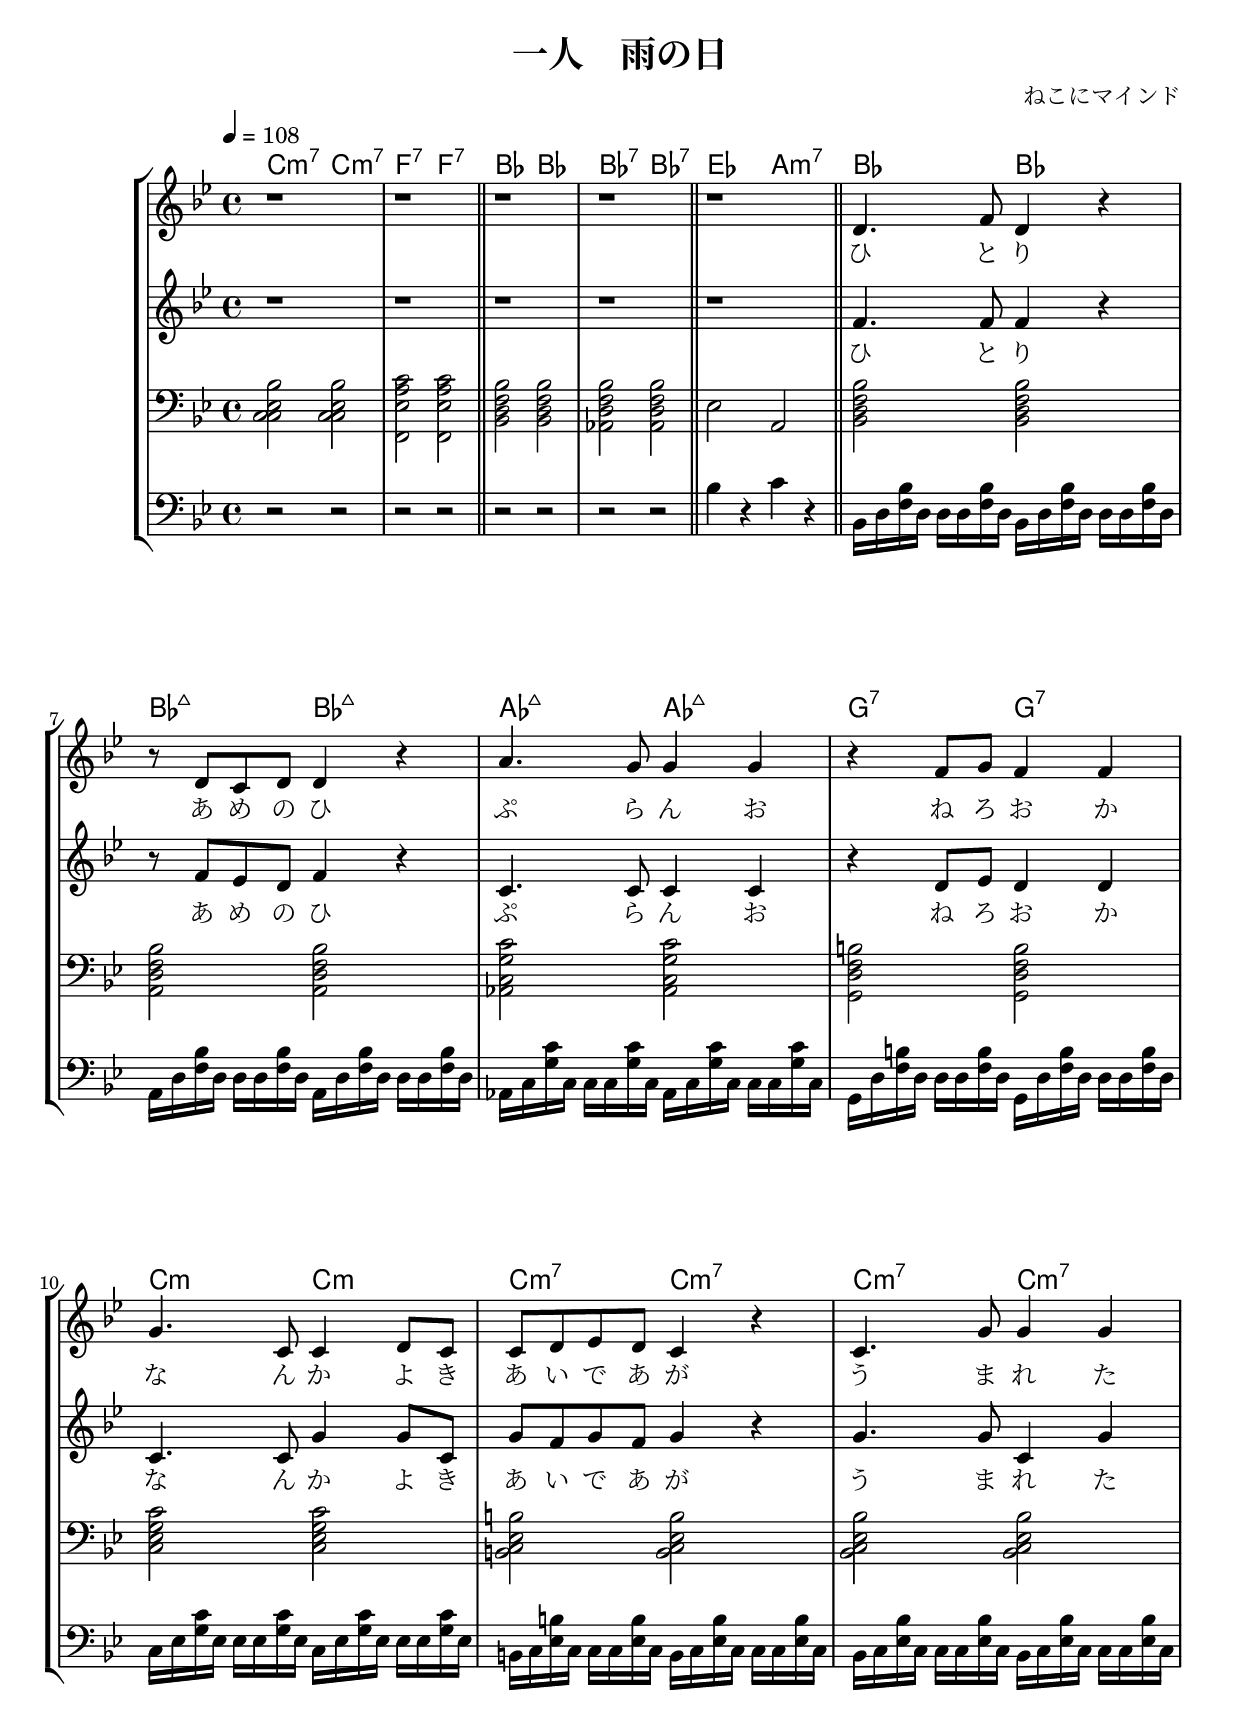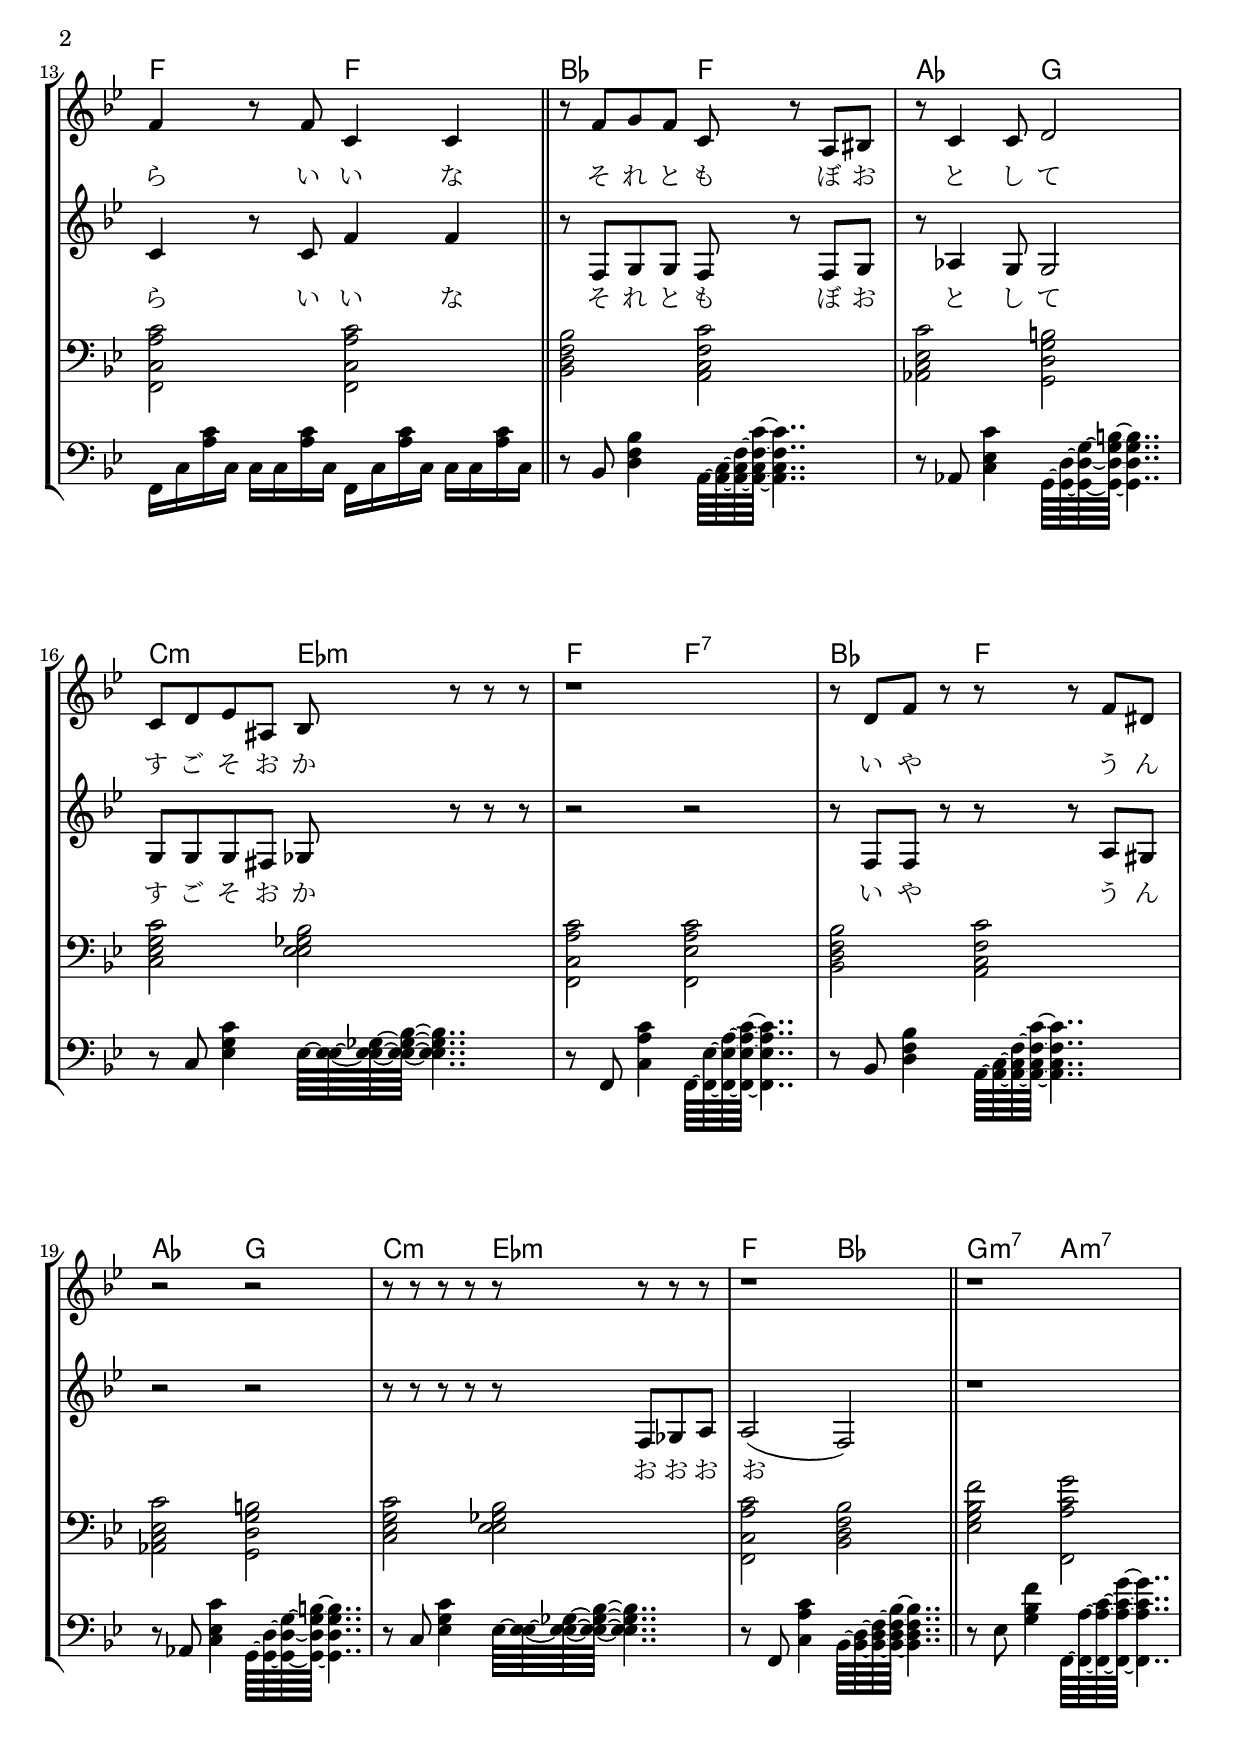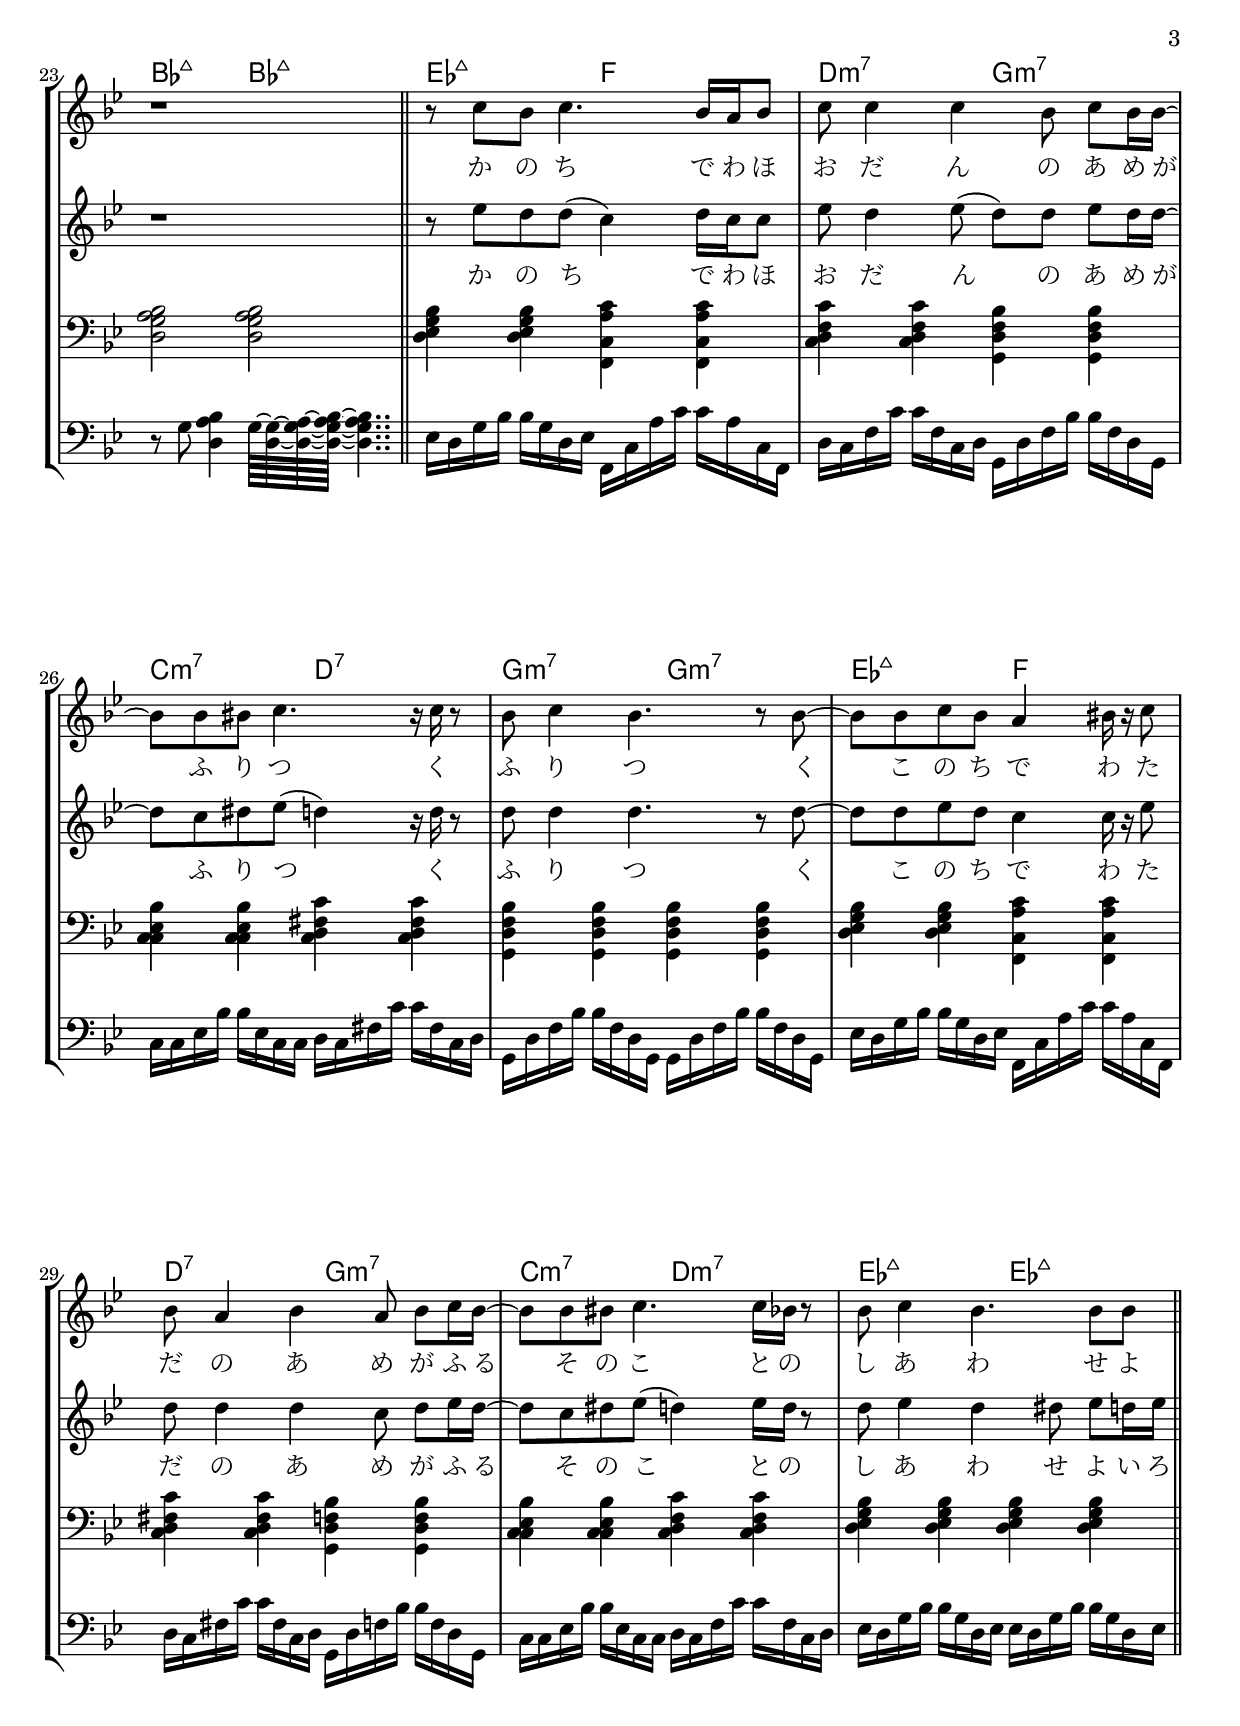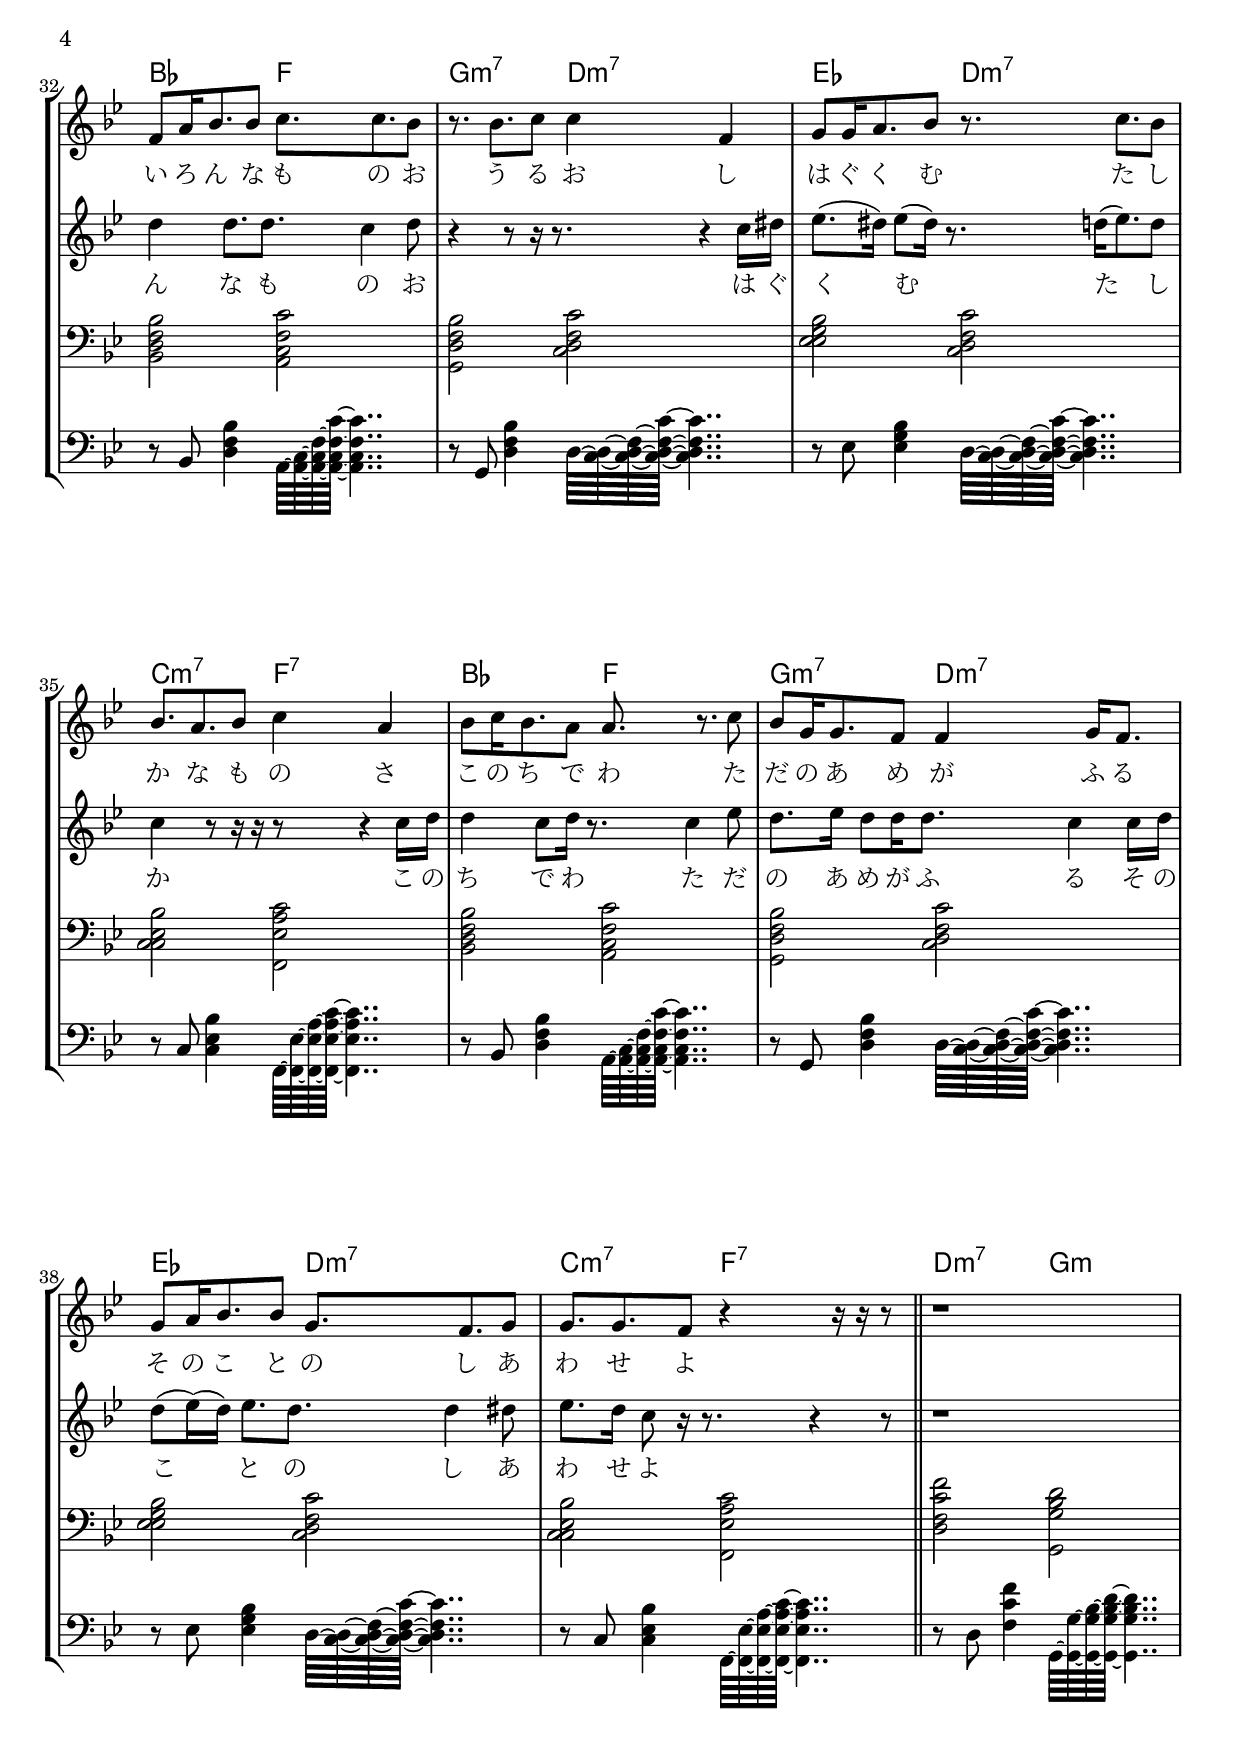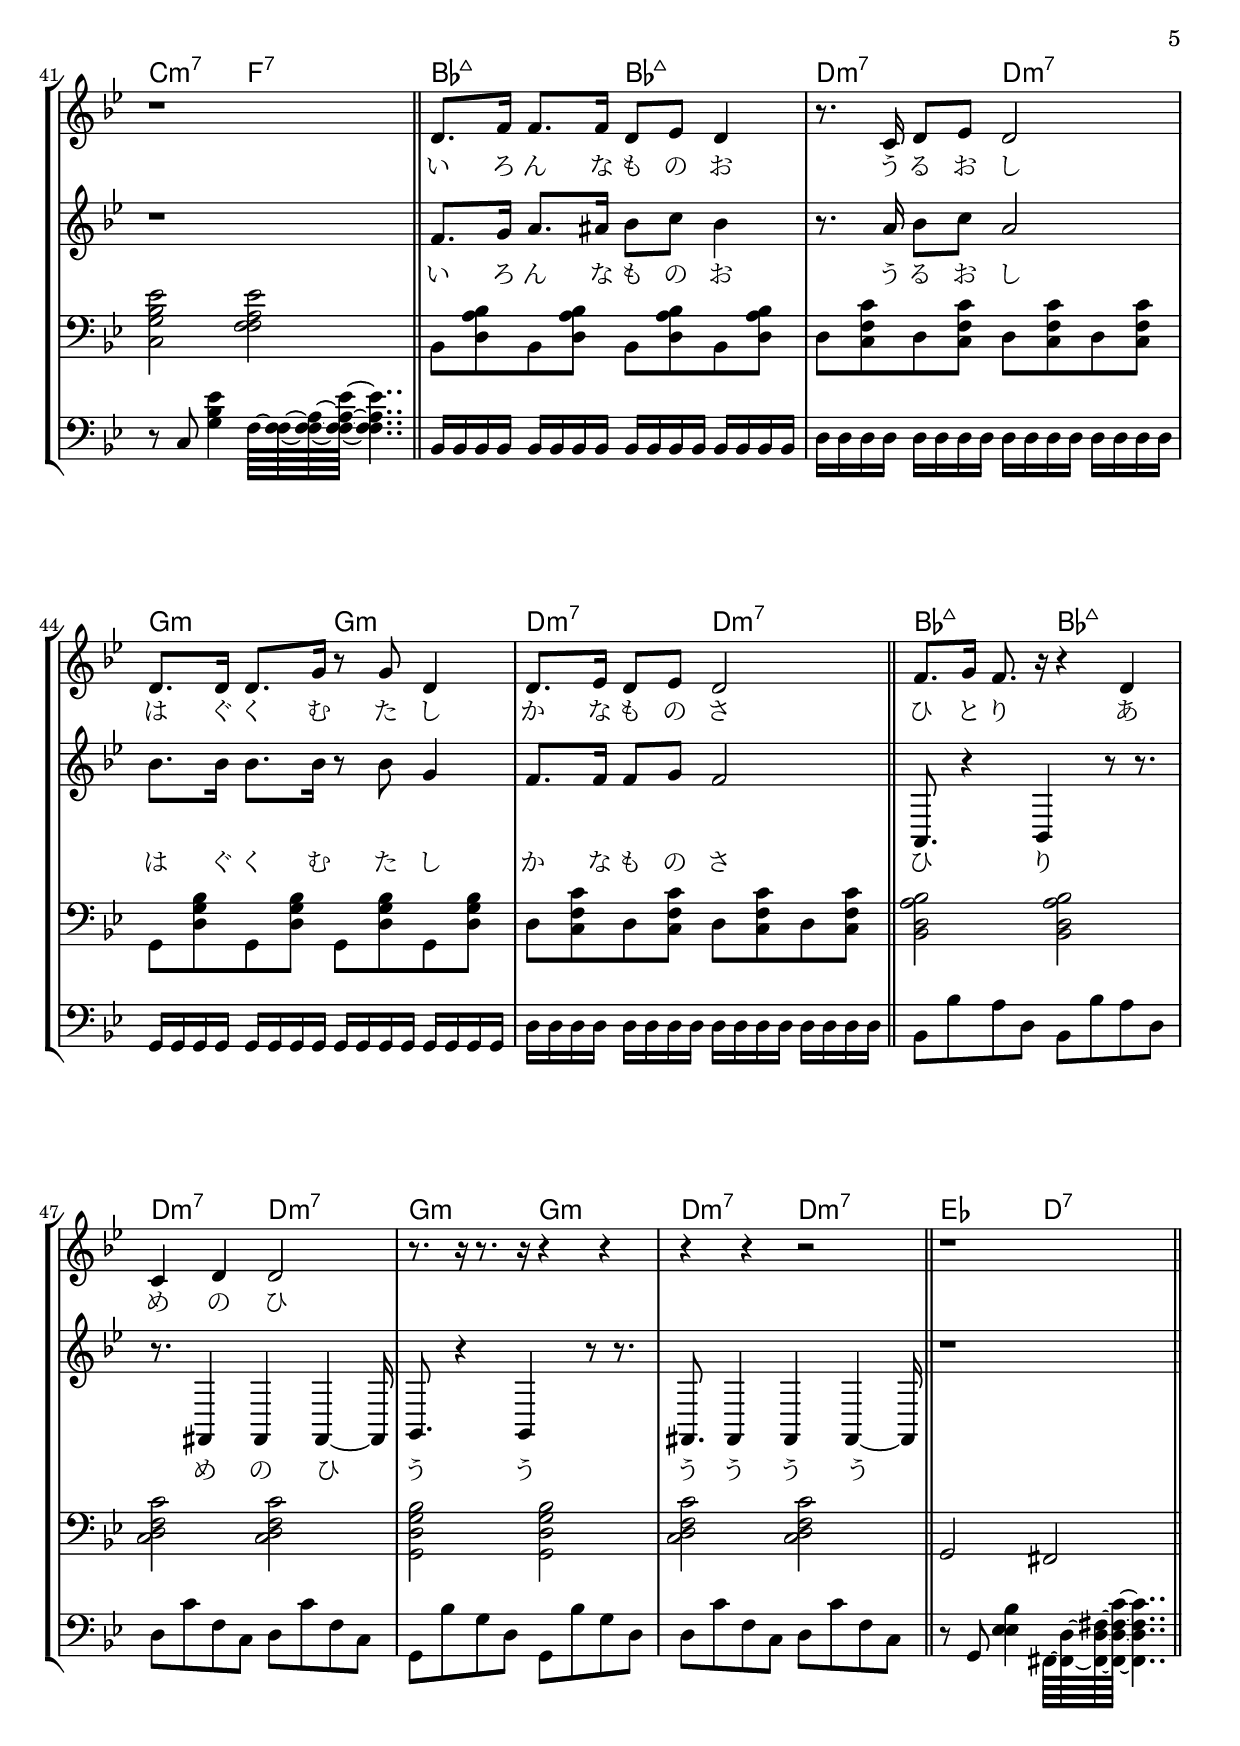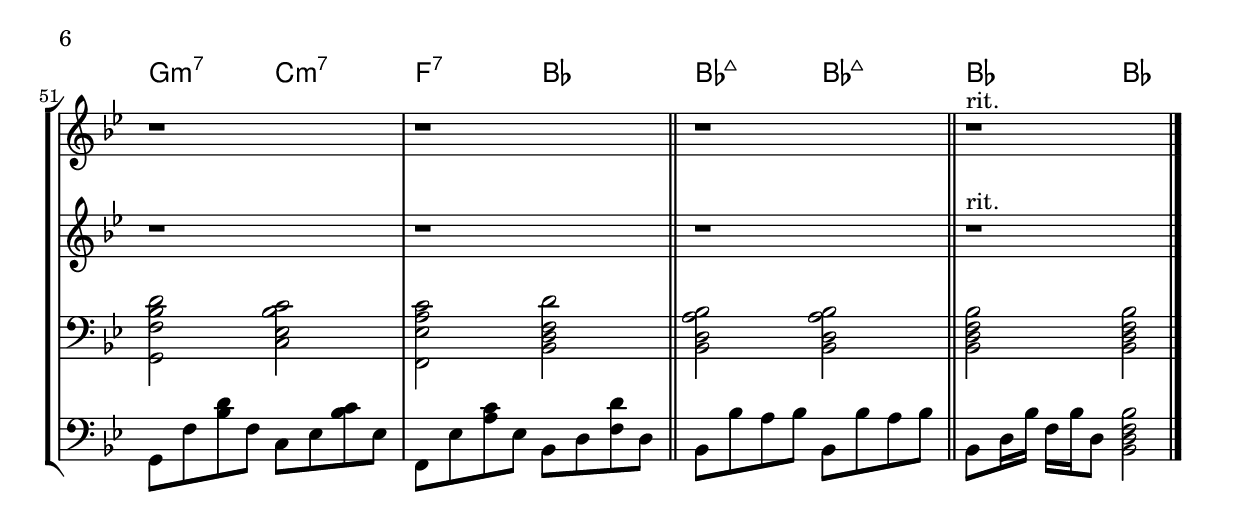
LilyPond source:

\version "2.12.1"

\header {
	title = \markup {一人　雨の日}
	composer = \markup \center-column {ねこにマインド}
}

harmony = \chordmode {
	c2:min7 c:min7 f:7 f:7 

	bes bes bes:7 bes:7 

	es a:min7 

	bes bes bes:maj7 bes:maj7 as:maj7 as:maj7 g:7 g:7 c:m c:m c:min7 c:min7 c:min7 c:min7 f f 

	bes f as g c:m es:m f f:7 bes f as g c:m es:m f bes 

	g:min7 a:m7 bes:maj7 bes:maj7 

	es:maj7 f d:min7 g:min7 c:min7 d:7 g:min7 g:min7 es:maj7 f d:7 g:min7 c:min7 d:min7 es:maj7 es:maj7 

	bes f g:min7 d:min7 es d:min7 c:min7 f:7 bes f g:min7 d:min7 es d:min7 c:min7 f:7 

	d:min7 g:m c:min7 f:7 

	bes:maj7 bes:maj7 d:min7 d:min7 g:m g:m d:min7 d:min7 

	bes:maj7 bes:maj7 d:min7 d:min7 g:m g:m d:min7 d:min7 

	es d:7 

	g:min7 c:min7 f:7 bes 

	bes:maj7 bes:maj7 

	bes bes 
}

melody = {
	\key bes \major
	\tempo 4 = 108
	r1 | r1   
	r1 | r1   
	r1   
	\set Staff.midiInstrument = #"mmi0.45"
	\set Staff.midiMinimumVolume = #0.7
	\set Staff.midiMaximumVolume = #0.9
	d'4.  f'8  d'4  r4 
	r8  d'8  c'8  d'8  d'4  r4 
	a'4.  g'8  g'4  g'4 
	r4  f'8  g'8  f'4  f'4 
	g'4.  c'8  c'4  d'8  c'8 
	c'8  d'8  es'8  d'8  c'4  r4 
	c'4.  g'8  g'4  g'4 
	f'4  r8  f'8  c'4  c'4
	\set Staff.midiInstrument = #"mmi0.45"
	\set Staff.midiMinimumVolume = #0.7
	\set Staff.midiMaximumVolume = #0.9
	r8  f'8  g'8  f'8  c'8  r8  a8  bis8 
	r8  c'4  c'8  d'2 
	c'8  d'8  es'8  ais8  bes8  r8  r8  r8 
	r1 
	r8  d'8  f'8  r8  r8  r8  f'8  dis'8 
	r2  r2 
	r8  r8  r8  r8  r8  r8  r8  r8 
	r1
	r1 | r1   
	\set Staff.midiInstrument = #"mmi0.45"
	\set Staff.midiMinimumVolume = #0.7
	\set Staff.midiMaximumVolume = #0.9
	r8 c''8  bes'8  c''4.  bes'16  a'16  bes'8 
	c''8  c''4  c''4  bes'8  c''8  bes'16  bes'16~ 
	bes'8  bes'8  bis'8  c''4.  r16  c''16  r8 
	bes'8  c''4  bes'4.  r8  bes'8~ 
	bes'8  bes'8  c''8  bes'8  a'4  bis'16  r16  c''8 
	bes'8  a'4  bes'4  a'8  bes'8  c''16  bes'16~ 
	bes'8  bes'8  bis'8  c''4.  c''16  bes'16  r8 
	bes'8  c''4  bes'4.  bes'8  bes'8
	\set Staff.midiInstrument = #"mmi0.45"
	\set Staff.midiMinimumVolume = #0.7
	\set Staff.midiMaximumVolume = #0.9
	 f'8  a'16  bes'8.  bes'8  c''8.  c''8.  bes'8 
	r8.  bes'8.  c''8  c''4  f'4 
	g'8  g'16  a'8.  bes'8  r8.  c''8.  bes'8 
	bes'8.  a'8.  bes'8  c''4  a'4 
	bes'8  c''16  bes'8.  a'8  a'8.  r8.  c''8 
	bes'8  g'16  g'8.  f'8  f'4  g'16  f'8. 
	g'8  a'16  bes'8.  bes'8  g'8.  f'8.  g'8 
	g'8.  g'8.  f'8  r4  r16  r16  	r8 	r1 | r1   
	\set Staff.midiInstrument = #"FX 4 (atmosphere)"
	\set Staff.midiMinimumVolume = #0.7
	\set Staff.midiMaximumVolume = #0.9
	d'8.  f'16  f'8.  f'16  d'8  es'8  d'4 
	r8.  c'16  d'8  es'8  d'2 
	d'8.  d'16  d'8.  g'16  r8  g'8  d'4 
	d'8.  es'16  d'8  es'8  d'2
	\set Staff.midiInstrument = #"Electric Piano 1"
	\set Staff.midiMinimumVolume = #0.7
	\set Staff.midiMaximumVolume = #0.9
	f'8.  g'16  f'8.  r16  r4  d'4 
	c'4  d'4  d'2 
	r8.  r16  r8.  r16  r4  r4 
	r4  r4  r2
	r1   
	r1 | r1   
	r1   
	r1^"rit." \bar "|."
}

words = \lyricmode {
	
	
	
	ひ  と  り  あ  め  の  ひ  ぷ  ら  ん  お  ね  ろ  お  か  な  ん  か  よ  き  あ  い  で  あ  が  う  ま  れ  た  ら  い  い  な  
	そ  れ  と  も  ぼ  お  と  し  て  す  ご  そ  お  か  い  や  う  ん  
	
	か  の  ち  で  わ  ほ  お  だ  ん  の  あ  め  が  ふ  り  つ  く  ふ  り  つ  く  こ  の  ち  で  わ  た  だ  の  あ  め  が  ふ  る  そ  の  こ  と  の  し  あ  わ  せ  よ  
	い  ろ  ん  な  も  の  お  う  る  お  し  は  ぐ  く  む  た  し  か  な  も  の  さ  こ  の  ち  で  わ  た  だ  の  あ  め  が  ふ  る  そ  の  こ  と  の  し  あ  わ  せ  よ  
	
	い  ろ  ん  な  も  の  お  う  る  お  し  は  ぐ  く  む  た  し  か  な  も  の  さ  
	ひ  と  り  あ  め  の  ひ  
	
	
	
	
}

secondmelody = {
	\key bes \major
	\tempo 4 = 108
	r1 | r1   
	r1 | r1   
	r1   
	\set Staff.midiInstrument = #"FX 7 (echoes)"
	\set Staff.midiMinimumVolume = #0.7
	\set Staff.midiMaximumVolume = #0.9
	f'4.  f'8  f'4  r4 
	r8  f'8  es'8  d'8  f'4  r4 
	c'4.  c'8  c'4  c'4 
	r4  d'8  es'8  d'4  d'4 
	c'4.  c'8  g'4  g'8  c'8 
	g'8  f'8  g'8  f'8  g'4  r4 
	g'4.  g'8  c'4  g'4 
	c'4  r8  c'8  f'4  f'4
	\set Staff.midiInstrument = #"Synth Voice"
	\set Staff.midiMinimumVolume = #0.7
	\set Staff.midiMaximumVolume = #0.9
	r8  f8  g8  g8  f8  r8  f8  g8 
	r8  as4  g8  g2 
	g8  g8  g8  fis8  ges8  r8  r8  r8 
	r2  r2 
	r8  f8  f8  r8  r8  r8  a8  gis8 
	r2  r2 
	r8  r8  r8  r8  r8  f8  ges8  a8 
	a2  (f2)
	r1 | r1   
	\set Staff.midiInstrument = #"Brass Section"
	\set Staff.midiMinimumVolume = #0.7
	\set Staff.midiMaximumVolume = #0.9
	r8 es''8  d''8  d''8  (c''4)  d''16  c''16  c''8 
	es''8  d''4  es''8  (d''8)  d''8  es''8  d''16  d''16~ 
	d''8  c''8  dis''8  es''8  (d''4)  r16  d''16  r8 
	d''8  d''4  d''4.  r8  d''8~ 
	d''8  d''8  es''8  d''8  c''4  c''16  r16  es''8 
	d''8  d''4  d''4  c''8  d''8  es''16  d''16~ 
	d''8  c''8  dis''8  es''8  (d''4)  es''16  d''16  r8 
	d''8  es''4  d''4  dis''8  es''8  	\set Staff.midiInstrument = #"Synthstrings 1"
	\set Staff.midiMinimumVolume = #0.7
	\set Staff.midiMaximumVolume = #0.9
	d''16  es''16 
	d''4  d''8.  d''8.  c''4  d''8 
	r4  r8  r16  r8.  r4  c''16  dis''16 
	es''8.  (dis''16)  es''8  (dis''16)  r8.  d''16  (es''8.)  d''8 
	c''4  r8  r16  r16  r8  r4  c''16  d''16 
	d''4  c''8  d''16  r8.  c''4  es''8 
	d''8.  es''16  d''8  d''16  d''8.  c''4  c''16  d''16 
	d''8  (es''16)  (d''16)  es''8.  d''8.  d''4  dis''8 
	es''8.  d''16  c''8  r16  r8.  r4  	r8 	r1 | r1   
	\set Staff.midiInstrument = #"Koto"
	\set Staff.midiMinimumVolume = #0.7
	\set Staff.midiMaximumVolume = #0.9
	f'8.  g'16  a'8.  ais'16  bes'8  c''8  bes'4 
	r8.  a'16  bes'8  c''8  a'2 
	bes'8.  bes'16  bes'8.  bes'16  r8  bes'8  g'4 
	f'8.  f'16  f'8  g'8  f'2
	\set Staff.midiInstrument = #"Pad 4 (choir)"
	\set Staff.midiMinimumVolume = #0.7
	\set Staff.midiMaximumVolume = #0.9
	a,8.  r4  bes,4  r8  r8. 
	r8.  fis,4  fis,4  fis,4~fis,16 
	g,8.  r4  g,4  r8  r8. 
	fis,8.  fis,4  fis,4  fis,4~fis,16
	r1   
	r1 | r1   
	r1   
	r1^"rit." \bar "|."
}

secondwords = \lyricmode {
	
	
	
	ひ  と  り  あ  め  の  ひ  ぷ  ら  ん  お  ね  ろ  お  か  な  ん  か  よ  き  あ  い  で  あ  が  う  ま  れ  た  ら  い  い  な  
	そ  れ  と  も  ぼ  お  と  し  て  す  ご  そ  お  か  い  や  う  ん  お  お  お  お  
	
	か  の  ち  で  わ  ほ  お  だ  ん  の  あ  め  が  ふ  り  つ  く  ふ  り  つ  く  こ  の  ち  で  わ  た  だ  の  あ  め  が  ふ  る  そ  の  こ  と  の  し  あ  わ  せ  よ  
	い  ろ  ん  な  も  の  お  は  ぐ  く  む  た  し  か  こ  の  ち  で  わ  た  だ  の  あ  め  が  ふ  る  そ  の  こ  と  の  し  あ  わ  せ  よ  
	
	い  ろ  ん  な  も  の  お  う  る  お  し  は  ぐ  く  む  た  し  か  な  も  の  さ  
	ひ  り  め  の  ひ  う  う  う  う  う  う  
	
	
	
	
}

tempochange = {
	\tempo 4 = 108
	r1 | r1 \bar "||"
	\tempo 4 = 108
	r1 | r1 \bar "||"
	\tempo 4 = 108
	r1 \bar "||"
	\tempo 4 = 108
	r1 | r1 | r1 | r1 | r1 | r1 | r1 | r1 \bar "||"
	\tempo 4 = 108
	r1 | r1 | r1 | r1 | r1 | r1 | r1 | r1 \bar "||"
	\tempo 4 = 108
	r1 | r1 \bar "||"
	\tempo 4 = 108
	r1 | r1 | r1 | r1 | r1 | r1 | r1 | r1 \bar "||"
	\tempo 4 = 108
	r1 | r1 | r1 | r1 | r1 | r1 | r1 | r1 \bar "||"
	\tempo 4 = 108
	r1 | r1 \bar "||"
	\tempo 4 = 108
	r1 | r1 | r1 | r1 \bar "||"
	\tempo 4 = 108
	r1 | r1 | r1 | r1 \bar "||"
	\tempo 4 = 108
	r1 \bar "||"
	\tempo 4 = 108
	r1 | r1 \bar "||"
	\tempo 4 = 108
	r1 \bar "||"
	\tempo 4 = 108
	\tempo 4 = 81 r2 \tempo 4 = 72 r2 \bar "|."
}

mainacc = {
	\clef bass
	\set Staff.midiInstrument = #"Electric Grand"
	\set Staff.midiMinimumVolume = #0.3
	\set Staff.midiMaximumVolume = #0.6
	\key bes \major
	\tempo 4 = 108
	<c c es bes>2
	<c c es bes>2
	<f, es a c'>2
	<f, es a c'>2
	\bar "||"

	\set Staff.midiInstrument = #"Electric Grand"
	\set Staff.midiMinimumVolume = #0.3
	\set Staff.midiMaximumVolume = #0.6
	<bes, d f bes>2
	<bes, d f bes>2
	<as, d f bes>2
	<as, d f bes>2
	\bar "||"

	\set Staff.midiInstrument = #"Bright Acoustic"
	\set Staff.midiMinimumVolume = #0.3
	\set Staff.midiMaximumVolume = #0.6
	es2
	~a,2
	\bar "||"

	\set Staff.midiInstrument = #"Electric Grand"
	\set Staff.midiMinimumVolume = #0.3
	\set Staff.midiMaximumVolume = #0.6
	<bes, d f bes>2
	<bes, d f bes>2
	<a, d f bes>2
	<a, d f bes>2
	<as, c g c'>2
	<as, c g c'>2
	<g, d f b>2
	<g, d f b>2
	<c es g c'>2
	<c es g c'>2
	<b, c es b>2
	<b, c es b>2
	<bes, c es bes>2
	<bes, c es bes>2
	<f, c a c'>2
	<f, c a c'>2
	\bar "||"

	\set Staff.midiInstrument = #"Electric Grand"
	\set Staff.midiMinimumVolume = #0.3
	\set Staff.midiMaximumVolume = #0.6
	<bes, d f bes>2
	<a, c f c'>2
	<as, c es c'>2
	<g, d g b>2
	<c es g c'>2
	<es es ges bes>2
	<f, c a c'>2
	<f, es a c'>2
	<bes, d f bes>2
	<a, c f c'>2
	<as, c es c'>2
	<g, d g b>2
	<c es g c'>2
	<es es ges bes>2
	<f, c a c'>2
	<bes, d f bes>2
	\bar "||"

	\set Staff.midiInstrument = #"Electric Grand"
	\set Staff.midiMinimumVolume = #0.3
	\set Staff.midiMaximumVolume = #0.6
	<es g bes f'>2
	<f, a c' g'>2
	<g d a bes>2
	<g d a bes>2
	\bar "||"

	\set Staff.midiInstrument = #"Electric Grand"
	\set Staff.midiMinimumVolume = #0.3
	\set Staff.midiMaximumVolume = #0.6
	<es d g bes>4 <es d g bes>4
	<f, c a c'>4 <f, c a c'>4
	<d c f c'>4 <d c f c'>4
	<g, d f bes>4 <g, d f bes>4
	<c c es bes>4 <c c es bes>4
	<d c fis c'>4 <d c fis c'>4
	<g, d f bes>4 <g, d f bes>4
	<g, d f bes>4 <g, d f bes>4
	<es d g bes>4 <es d g bes>4
	<f, c a c'>4 <f, c a c'>4
	<d c fis c'>4 <d c fis c'>4
	<g, d f bes>4 <g, d f bes>4
	<c c es bes>4 <c c es bes>4
	<d c f c'>4 <d c f c'>4
	<es d g bes>4 <es d g bes>4
	<es d g bes>4 <es d g bes>4
	\bar "||"

	\set Staff.midiInstrument = #"Electric Grand"
	\set Staff.midiMinimumVolume = #0.3
	\set Staff.midiMaximumVolume = #0.6
	<bes, d f bes>2
	<a, c f c'>2
	<g, d f bes>2
	<d c f c'>2
	<es es g bes>2
	<d c f c'>2
	<c c es bes>2
	<f, es a c'>2
	<bes, d f bes>2
	<a, c f c'>2
	<g, d f bes>2
	<d c f c'>2
	<es es g bes>2
	<d c f c'>2
	<c c es bes>2
	<f, es a c'>2
	\bar "||"

	\set Staff.midiInstrument = #"Electric Grand"
	\set Staff.midiMinimumVolume = #0.3
	\set Staff.midiMaximumVolume = #0.6
	<d f c' f'>2
	<g, g bes d'>2
	<c g bes es'>2
	<f f a es'>2
	\bar "||"

	\set Staff.midiInstrument = #"Electric Grand"
	\set Staff.midiMinimumVolume = #0.3
	\set Staff.midiMaximumVolume = #0.6
	bes,8 <d a bes> bes, <d a bes>
	bes,8 <d a bes> bes, <d a bes>
	d8 <c f c'> d <c f c'>
	d8 <c f c'> d <c f c'>
	g,8 <d g bes> g, <d g bes>
	g,8 <d g bes> g, <d g bes>
	d8 <c f c'> d <c f c'>
	d8 <c f c'> d <c f c'>
	\bar "||"

	\set Staff.midiInstrument = #"Electric Grand"
	\set Staff.midiMinimumVolume = #0.3
	\set Staff.midiMaximumVolume = #0.6
	<bes, d a bes>2
	<bes, d a bes>2
	<d c f c'>2
	<d c f c'>2
	<g, d g bes>2
	<g, d g bes>2
	<d c f c'>2
	<d c f c'>2
	\bar "||"

	\set Staff.midiInstrument = #"Electric Grand"
	\set Staff.midiMinimumVolume = #0.3
	\set Staff.midiMaximumVolume = #0.6
	g,2
	~fis,2
	\bar "||"

	\set Staff.midiInstrument = #"Electric Grand"
	\set Staff.midiMinimumVolume = #0.3
	\set Staff.midiMaximumVolume = #0.6
	<g, f bes d'>2
	<c es bes c'>2
	<f, es a c'>2
	<bes, d f d'>2
	\bar "||"

	\set Staff.midiInstrument = #"Acoustic grand"
	\set Staff.midiMinimumVolume = #0.3
	\set Staff.midiMaximumVolume = #0.6
	<bes, d a bes>2
	<bes, d a bes>2
	\bar "||"

	\set Staff.midiInstrument = #"Acoustic grand"
	\set Staff.midiMinimumVolume = #0.3
	\set Staff.midiMaximumVolume = #0.6
	<bes, d f bes>2
	<bes, d f bes>2
	\bar "|."
}

subacc = {
	\clef bass
	\set Staff.midiInstrument = #"Acoustic grand"
	\set Staff.midiMinimumVolume = #0.3
	\set Staff.midiMaximumVolume = #0.6
	\key bes \major
	\tempo 4 = 108
	r2
	r2
	r2
	r2
	\bar "||"

	\set Staff.midiInstrument = #"Acoustic grand"
	\set Staff.midiMinimumVolume = #0.3
	\set Staff.midiMaximumVolume = #0.6
	r2
	r2
	r2
	r2
	\bar "||"

	\set Staff.midiInstrument = #"Synth Voice"
	\set Staff.midiMinimumVolume = #0.3
	\set Staff.midiMaximumVolume = #0.6
	bes4 r4
	c'4 r4
	\bar "||"

	\set Staff.midiInstrument = #"Vibraphone"
	\set Staff.midiMinimumVolume = #0.3
	\set Staff.midiMaximumVolume = #0.6
	bes,16 d <f bes> d d d <f bes> d
	bes,16 d <f bes> d d d <f bes> d
	a,16 d <f bes> d d d <f bes> d
	a,16 d <f bes> d d d <f bes> d
	as,16 c <g c'> c c c <g c'> c
	as,16 c <g c'> c c c <g c'> c
	g,16 d <f b> d d d <f b> d
	g,16 d <f b> d d d <f b> d
	c16 es <g c'> es es es <g c'> es
	c16 es <g c'> es es es <g c'> es
	b,16 c <es b> c c c <es b> c
	b,16 c <es b> c c c <es b> c
	bes,16 c <es bes> c c c <es bes> c
	bes,16 c <es bes> c c c <es bes> c
	f,16 c <a c'> c c c <a c'> c
	f,16 c <a c'> c c c <a c'> c
	\bar "||"

	\set Staff.midiInstrument = #"Blown Bottle"
	\set Staff.midiMinimumVolume = #0.3
	\set Staff.midiMaximumVolume = #0.6
	r8 bes,8 <d f bes>4
	a,64~ <a,~ c~> <a,~ c~ f~> <a, c f c'>~ <a, c f c'>4..
	r8 as,8 <c es c'>4
	g,64~ <g,~ d~> <g,~ d~ g~> <g, d g b>~ <g, d g b>4..
	r8 c8 <es g c'>4
	es64~ <es~ es~> <es~ es~ ges~> <es es ges bes>~ <es es ges bes>4..
	r8 f,8 <c a c'>4
	f,64~ <f,~ es~> <f,~ es~ a~> <f, es a c'>~ <f, es a c'>4..
	r8 bes,8 <d f bes>4
	a,64~ <a,~ c~> <a,~ c~ f~> <a, c f c'>~ <a, c f c'>4..
	r8 as,8 <c es c'>4
	g,64~ <g,~ d~> <g,~ d~ g~> <g, d g b>~ <g, d g b>4..
	r8 c8 <es g c'>4
	es64~ <es~ es~> <es~ es~ ges~> <es es ges bes>~ <es es ges bes>4..
	r8 f,8 <c a c'>4
	bes,64~ <bes,~ d~> <bes,~ d~ f~> <bes, d f bes>~ <bes, d f bes>4..
	\bar "||"

	\set Staff.midiInstrument = #"Pad 4 (choir)"
	\set Staff.midiMinimumVolume = #0.3
	\set Staff.midiMaximumVolume = #0.6
	r8 es8 <g bes f'>4
	f,64~ <f,~ a~> <f,~ a~ c'~> <f, a c' g'>~ <f, a c' g'>4..
	r8 g8 <d a bes>4
	g64~ <g~ d~> <g~ d~ a~> <g d a bes>~ <g d a bes>4..
	\bar "||"

	\set Staff.midiInstrument = #"Electric Grand"
	\set Staff.midiMinimumVolume = #0.3
	\set Staff.midiMaximumVolume = #0.6
	es16 d g bes bes g d es
	f,16 c a c' c' a c f,
	d16 c f c' c' f c d
	g,16 d f bes bes f d g,
	c16 c es bes bes es c c
	d16 c fis c' c' fis c d
	g,16 d f bes bes f d g,
	g,16 d f bes bes f d g,
	es16 d g bes bes g d es
	f,16 c a c' c' a c f,
	d16 c fis c' c' fis c d
	g,16 d f bes bes f d g,
	c16 c es bes bes es c c
	d16 c f c' c' f c d
	es16 d g bes bes g d es
	es16 d g bes bes g d es
	\bar "||"

	\set Staff.midiInstrument = #"Acoustic Guitar (steel)"
	\set Staff.midiMinimumVolume = #0.3
	\set Staff.midiMaximumVolume = #0.6
	r8 bes,8 <d f bes>4
	a,64~ <a,~ c~> <a,~ c~ f~> <a, c f c'>~ <a, c f c'>4..
	r8 g,8 <d f bes>4
	d64~ <d~ c~> <d~ c~ f~> <d c f c'>~ <d c f c'>4..
	r8 es8 <es g bes>4
	d64~ <d~ c~> <d~ c~ f~> <d c f c'>~ <d c f c'>4..
	r8 c8 <c es bes>4
	f,64~ <f,~ es~> <f,~ es~ a~> <f, es a c'>~ <f, es a c'>4..
	r8 bes,8 <d f bes>4
	a,64~ <a,~ c~> <a,~ c~ f~> <a, c f c'>~ <a, c f c'>4..
	r8 g,8 <d f bes>4
	d64~ <d~ c~> <d~ c~ f~> <d c f c'>~ <d c f c'>4..
	r8 es8 <es g bes>4
	d64~ <d~ c~> <d~ c~ f~> <d c f c'>~ <d c f c'>4..
	r8 c8 <c es bes>4
	f,64~ <f,~ es~> <f,~ es~ a~> <f, es a c'>~ <f, es a c'>4..
	\bar "||"

	\set Staff.midiInstrument = #"Electric Grand"
	\set Staff.midiMinimumVolume = #0.3
	\set Staff.midiMaximumVolume = #0.6
	r8 d8 <f c' f'>4
	g,64~ <g,~ g~> <g,~ g~ bes~> <g, g bes d'>~ <g, g bes d'>4..
	r8 c8 <g bes es'>4
	f64~ <f~ f~> <f~ f~ a~> <f f a es'>~ <f f a es'>4..
	\bar "||"

	\set Staff.midiInstrument = #"Marimba"
	\set Staff.midiMinimumVolume = #0.3
	\set Staff.midiMaximumVolume = #0.6
	bes,16 bes,16 bes,16 bes,16 bes,16 bes,16 bes,16 bes,16
	bes,16 bes,16 bes,16 bes,16 bes,16 bes,16 bes,16 bes,16
	d16 d16 d16 d16 d16 d16 d16 d16
	d16 d16 d16 d16 d16 d16 d16 d16
	g,16 g,16 g,16 g,16 g,16 g,16 g,16 g,16
	g,16 g,16 g,16 g,16 g,16 g,16 g,16 g,16
	d16 d16 d16 d16 d16 d16 d16 d16
	d16 d16 d16 d16 d16 d16 d16 d16
	\bar "||"

	\set Staff.midiInstrument = #"Lead 6 (voice)"
	\set Staff.midiMinimumVolume = #0.3
	\set Staff.midiMaximumVolume = #0.6
	bes,8 bes a d
	bes,8 bes a d
	d8 c' f c
	d8 c' f c
	g,8 bes g d
	g,8 bes g d
	d8 c' f c
	d8 c' f c
	\bar "||"

	\set Staff.midiInstrument = #"Bright Acoustic"
	\set Staff.midiMinimumVolume = #0.3
	\set Staff.midiMaximumVolume = #0.6
	r8 g,8 <es es bes>4
	fis,64~ <fis,~ d~> <fis,~ d~ fis~> <fis, d fis c'>~ <fis, d fis c'>4..
	\bar "||"

	\set Staff.midiInstrument = #"Bright Acoustic"
	\set Staff.midiMinimumVolume = #0.3
	\set Staff.midiMaximumVolume = #0.6
	g,8 f <bes d'> f
	c8 es <bes c'> es
	f,8 es <a c'> es
	bes,8 d <f d'> d
	\bar "||"

	\set Staff.midiInstrument = #"Electric Piano2"
	\set Staff.midiMinimumVolume = #0.3
	\set Staff.midiMaximumVolume = #0.6
	bes,8 bes a bes
	bes,8 bes a bes
	\bar "||"

	\set Staff.midiInstrument = #"Pad 2 (warm)"
	\set Staff.midiMinimumVolume = #0.3
	\set Staff.midiMaximumVolume = #0.6
	bes,8 d16 bes f bes d8
	<bes, d f bes>2
	\bar "|."
}

percA = {
	\drummode {
	r1 |r1 \bar "||"
	r1 |r1 \bar "||"
	r1 \bar "||"
	r4 sn2 sn8. sn16  |r4 sn2 sn8. sn16  |r4 sn2 sn8. sn16  |r4 sn2 sn8. sn16  |r4 sn2 sn8. sn16  |r4 sn2 sn8. sn16  |r4 sn2 sn8. sn16  |r8 sn8 sn4 sn8 sn8 sn16 sn8 sn16  \bar "||"
	cymr4 cymr4 cymr4 cymr4  |cymr4 cymr8 cymr16 cymr16 cymr4 cymr4  |cymr4 cymr4 cymr4 cymr4  |cymr4 cymr2.  |cymr4 cymr4 cymr4 cymr4  |cymr4 cymr8 cymr16 cymr16 cymr4 cymr4  |cymr4 cymr4 cymr4 cymr4  |cymr4 cymr2.  \bar "||"
	r1 |r1 \bar "||"
	r8 cymr16 cymr16 cymr8 cymr16 cymr16 cymr8 cymr16 cymr16 cymr8 cymr8  |cymr8 cymr16 cymr16 cymr8 cymr16 cymr16 cymr8 cymr16 cymr16 cymr8 cymr8  |cymr8 cymr16 cymr16 cymr8 cymr16 cymr16 cymr8 cymr16 cymr16 cymr8 cymr16 cymr16  |cymr8 cymr16 cymr16 cymr8 cymr16 cymr16 cymr8 cymr16 cymr16 cymr8 cymr8  |r8 cymr16 cymr16 cymr8 cymr16 cymr16 cymr8 cymr16 cymr16 cymr8 cymr8  |cymr8 cymr16 cymr16 cymr8 cymr16 cymr16 cymr8 cymr16 cymr16 cymr8 cymr8  |cymr8 cymr16 cymr16 cymr8 cymr16 cymr16 cymr8 cymr16 cymr16 cymr8 cymr16 cymr16  |cymr8 cymr16 cymr16 cymr8 cymr16 cymr16 cymr8 cymr16 cymr16 cymr8 cymr8  \bar "||"
	cymr4 cymr4 cymr4 cymr4  |cymr4 cymr8 cymr16 cymr16 cymr4 cymr4  |cymr4 cymr4 cymr4 cymr4  |cymr4 cymr2.  |cymr4 cymr4 cymr4 cymr4  |cymr4 cymr8 cymr16 cymr16 cymr4 cymr4  |cymr4 cymr4 cymr4 cymr4  |cymr4 cymr2.  \bar "||"
	r1  |r2 r8 hho4 hho8  \bar "||"
	r8 hho8 hho8 hho8 hho8 hho8 hho8 hho8  |hho8 hho8 hho8 hho8 hho8 hho8 hho8 hho8  |r8 hho8 hho8 hho8 hho8 hho8 hho8 hho8  |hho8 hho8 hho2.  \bar "||"
	r1  |r2. hho4  |r1  |r2. hho4  \bar "||"
	r2 r8 hho4 hho8  \bar "||"
	r1 |r1 \bar "||"
	r2 r8 hho4 hho8  \bar "||"
	r1 \bar "|."
	}
}

percB = {
	\drummode {
	r1 |r1 \bar "||"
	r1 |r1 \bar "||"
	r1 \bar "||"
	r4. r16 tommh8 tommh4. r16  |r1  |r4. r16 tommh8 tommh4. r16  |r1  |r4. r16 tommh8 tommh4. r16  |r1  |r4. r16 tommh8 tommh4. r16  |r1  \bar "||"
	r2 sn2  |r2 sn2  |r2 sn2  |r8 sn8 sn2.  |r2 sn2  |r2 sn2  |r2 sn2  |r8 sn8 sn2.  \bar "||"
	r1 |r1 \bar "||"
	r4 sn2 sn4  |r4 sn8 sn4. sn4  |r4 sn2 sn4  |r4 sn8 sn4. sn4  |r4 sn2 sn4  |r4 sn8 sn4. sn4  |r4 sn2 sn4  |r4 sn2 sn8 sn16 sn16  \bar "||"
	r2 sn2  |r2 sn2  |r2 sn2  |r8 sn8 sn2.  |r2 sn2  |r2 sn2  |r2 sn2  |r8 sn8 sn2.  \bar "||"
	r4. hhp2 hhp8  |hhp4 hhp4 hhp4 hhp4  \bar "||"
	r8 sn4 sn4 sn4 sn8  |r8 sn4 sn4 sn4 sn8  |r8 sn4 sn4 sn4 sn8  |r8 sn8. sn16 sn8 sn16 sn16 sn16 sn8. sn8  \bar "||"
	r16 hhp16 hhp8 hhp16 hhp8 hhp2 r16  |r16 hhp16 hhp8 hhp16 hhp8 hhp2 r16  |r16 hhp16 hhp8 hhp16 hhp8 hhp2 r16  |r16 hhp16 hhp8 hhp16 hhp8 hhp2 hhp16  \bar "||"
	hhp4 hhp4 hhp4 hhp4  \bar "||"
	r1 |r1 \bar "||"
	hhp4 hhp4 hhp4 hhp4  \bar "||"
	r1 \bar "|."
	}
}

percC = {
	\drummode {
	r1 |r1 \bar "||"
	r1 |r1 \bar "||"
	r1 \bar "||"
	r8 toml8 toml8 toml8 toml8 toml8 toml8 toml8  |toml8 toml8 toml8 toml8 toml8 toml8 toml8 toml8  |toml8 toml8 toml8 toml8 toml8 toml8 toml8 toml8  |toml8 toml8 toml8 toml8 toml8 toml8 toml8 toml8  |r8 toml8 toml8 toml8 toml8 toml8 toml8 toml8  |toml8 toml8 toml8 toml8 toml8 toml8 toml8 toml8  |toml8 toml8 toml8 toml8 toml8 toml8 toml8 toml8  |toml8 toml8 toml8 toml8 toml8 toml8 toml8 toml8  \bar "||"
	bd2. r8 bd8  |bd2. r8 bd8  |bd2. r8 bd8  |bd4. bd8 bd4. bd8  |bd2. r8 bd8  |bd2. r8 bd8  |bd2. r8 bd8  |bd2 r8 bd4.  \bar "||"
	r1 |r1 \bar "||"
	bd8. bd16 bd8. bd16 bd8. bd16 bd8. bd16  |bd8. bd16 bd8. bd16 bd8. bd16 bd4  |bd8. bd16 bd8. bd16 bd8. bd16 bd8. bd16  |bd8. bd16 bd8. bd16 bd8. bd16 bd4  |bd8. bd16 bd8. bd16 bd8. bd16 bd8. bd16  |bd8. bd16 bd8. bd16 bd8. bd16 bd4  |bd8. bd16 bd8. bd16 bd8. bd16 bd8. bd16  |bd8. bd16 bd8. bd16 bd8. bd16 bd8. bd16  \bar "||"
	bd2. r8 bd8  |bd2. r8 bd8  |bd2. r8 bd8  |bd4. bd8 bd4. bd8  |bd2. r8 bd8  |bd2. r8 bd8  |bd2. r8 bd8  |bd2 r8 bd4.  \bar "||"
	hh4 hh4 hh4 hh4  |r4. hh2 r8  \bar "||"
	bd4 bd4 bd8. bd8 bd8.  |bd4 bd4 bd8. bd8 bd8.  |bd4 bd4 bd8. bd8 bd8.  |bd8 bd8 bd8. bd8. bd8 bd8 bd8  \bar "||"
	hh8. hh8. hh2 r8  |hh8. hh8. hh2 hh8  |hh8. hh8. hh2 r8  |hh8. hh8. hh4 hh4 hh8  \bar "||"
	r4. hh2 r8  \bar "||"
	r1 |r1 \bar "||"
	r4. hh2 r8  \bar "||"
	r1 \bar "|."
	}
}

percD = {
	\drummode {
	r1 |r1 \bar "||"
	r1 |r1 \bar "||"
	r1 \bar "||"
	r1  |r4. r16 tomfh8 tomfh4. r16  |r1  |r4. r16 tomfh8 tomfh4. r16  |r1  |r4. r16 tomfh8 tomfh4. r16  |r1  |r4. r16 tomfh2 r16  \bar "||"
	r1 |r1 |r1 |r2 r8 tommh8 tommh4  |r1 |r1 |r1 |r8. tommh8. tommh2 r8  \bar "||"
	r1 |r1 \bar "||"
	r1  |r2 r16 tommh4. r16  |r1  |r2 r16 tommh4. r16  |r1  |r2 r16 tommh4. r16  |r1  |r4. tommh2 r8  \bar "||"
	r1 |r1 |r1 |r2 r8 tommh8 tommh4  |r1 |r1 |r1 |r8. tommh8. tommh2 r8  \bar "||"
	bd2. r8 bd8  |bd8. bd4. r16 bd4 bd8  \bar "||"
	cymc1  |r1  |cymc1  |r1  \bar "||"
	r2 ss2  |r2 ss2  |r2 ss2  |r2 ss2  \bar "||"
	bd8. bd4. r16 bd4 bd8  \bar "||"
	r1 |r1 \bar "||"
	bd8. bd4. r16 bd4 bd8  \bar "||"
	r1 \bar "|."
	}
}

percE = {
	\drummode {
	r1 |r1 \bar "||"
	r1 |r1 \bar "||"
	r1 \bar "||"
	bd4. r16 bd8. bd4.  |bd8. bd4. r16 bd4 bd8  |bd8. bd4 bd8. bd4.  |bd8. bd4. r16 bd4 bd8  |bd4. r16 bd8. bd4.  |bd8. bd4. r16 bd4 bd8  |bd8. bd4 bd8. bd4.  |bd4. bd8 bd4 r16 bd8.  \bar "||"
	r1 |r1 |r1 |r2. r8 toml8  |r1 |r1 |r1 |r2. toml8 toml8  \bar "||"
	r1 |r1 \bar "||"
	r1  |r2. r8 toml8  |r1  |r2. r8 toml8  |r1  |r2. r8 toml8  |r1  |r2 r16 toml4. r16  \bar "||"
	r1 |r1 |r1 |r2. r8 toml8  |r1 |r1 |r1 |r2. toml8 toml8  \bar "||"
	r1 | r1 \bar "||"
	r1 |r1 |r1 |r2. tommh16 tommh8.  \bar "||"
	bd2 r8 bd4 bd8  |bd4. bd4 bd4 bd8  |bd2 r8 bd4 bd8  |bd4. bd4 bd4.  \bar "||"
	r1 \bar "||"
	r1 |r1 \bar "||"
	r1 \bar "||"
	r1 \bar "|."
	}
}

percF = {
	\drummode {
	r1 | r1 \bar "||"
	r1 | r1 \bar "||"
	r1 \bar "||"
	cymc1  |r1 |r1 |r1 |cymc1  |r1 |r1 |r1 \bar "||"
	r1 |r1 |r1 |r1 |r1 |r1 |r1 |hho1  \bar "||"
	r1 | r1 \bar "||"
	cymc1  |r1 |r1 |r1 |cymc1  |r1 |r1 |r1 \bar "||"
	r1 |r1 |r1 |r1 |r1 |r1 |r1 |hho1  \bar "||"
	r1 | r1 \bar "||"
	r1 |r1 |r1 |r2. r8 tomfh8  \bar "||"
	r1 | r1 | r1 | r1 \bar "||"
	r1 \bar "||"
	r1 | r1 \bar "||"
	r1 \bar "||"
	r1 \bar "|."
	}
}

percG = {
	\drummode {
	r1 | r1 \bar "||"
	r1 | r1 \bar "||"
	r1 \bar "||"
	r1 | r1 | r1 | r1 | r1 | r1 | r1 | r1 \bar "||"
	r1 | r1 | r1 | r1 | r1 | r1 | r1 | r1 \bar "||"
	r1 | r1 \bar "||"
	r1 | r1 | r1 | r1 | r1 | r1 | r1 | r1 \bar "||"
	r1 | r1 | r1 | r1 | r1 | r1 | r1 | r1 \bar "||"
	r1 | r1 \bar "||"
	r1 |r1 |r1 |r2. tomml16 tomml8.  \bar "||"
	r1 | r1 | r1 | r1 \bar "||"
	r1 \bar "||"
	r1 | r1 \bar "||"
	r1 \bar "||"
	r1 \bar "|."
	}
}

\score {
	<<
		\new StaffGroup <<
			\new ChordNames {\harmony}
			\new Voice = "melody" {\melody}
			\new Lyrics \lyricsto "melody" \words
			\new Voice = "secondmelody" {\secondmelody}
			\new Lyrics \lyricsto "secondmelody" \secondwords
			\new Staff = "mainacc" {\mainacc}
			\new Staff = "subacc" {\subacc}
		>>
	>>
	\layout { }
}
